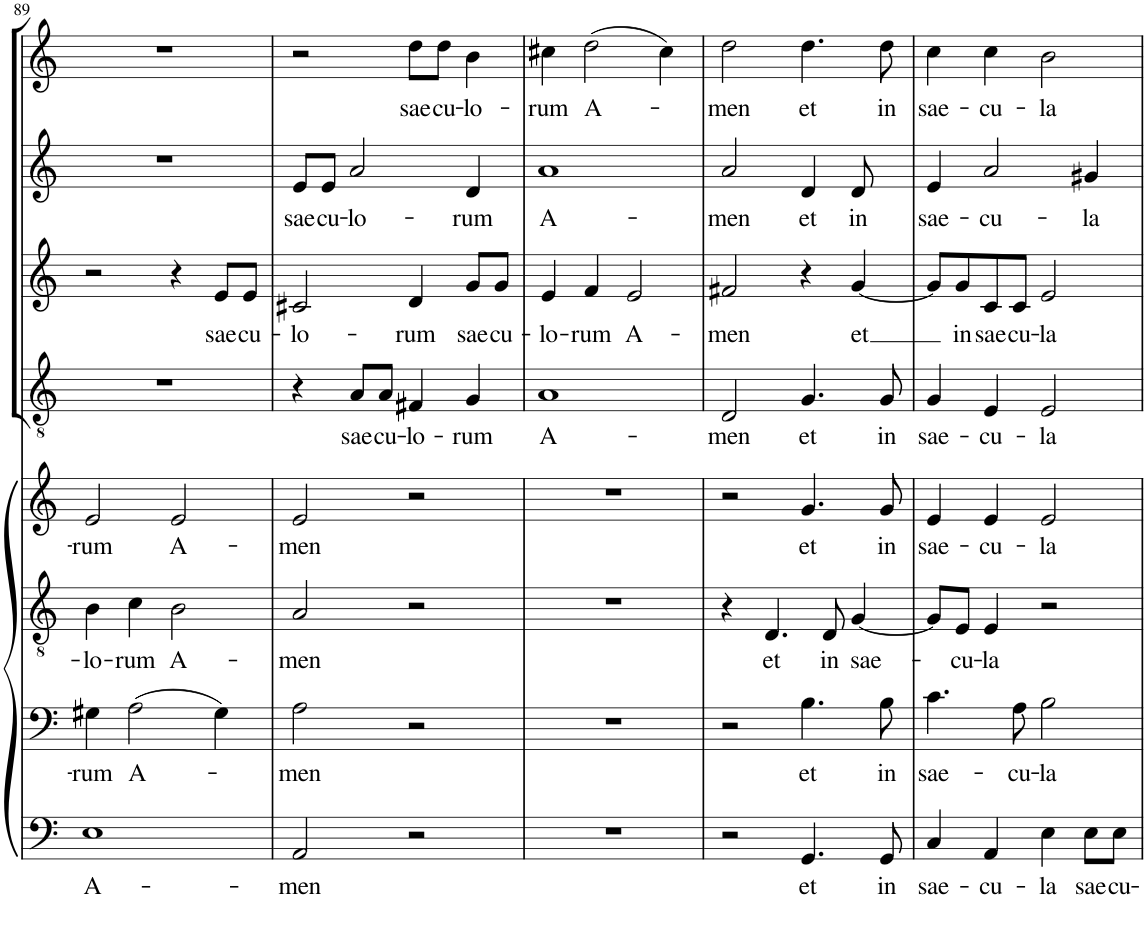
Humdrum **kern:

**kern	**text	**kern	**text	**kern	**text	**kern	**text	**kern	**text	**kern	**text	**kern	**text	**kern	**text
*part8	*part8	*part7	*part7	*part6	*part6	*part5	*part5	*part4	*part4	*part3	*part3	*part2	*part2	*part1	*part1
*staff8	*staff8	*staff7	*staff7	*staff6	*staff6	*staff5	*staff5	*staff4	*staff4	*staff3	*staff3	*staff2	*staff2	*staff1	*staff1
*I"Bass 2	*	*I"Bass 1	*	*I"Tenor	*	*I"Alto	*	*I"Tenor	*	*I"Alto	*	*I"Soprano 2	*	*I"Soprano 1	*
!!LO:PB:g=z
*clefF4	*	*clefF4	*	*clefGv2	*	*clefG2	*	*clefGv2	*	*clefG2	*	*clefG2	*	*clefG2	*
*k[]	*	*k[]	*	*k[]	*	*k[]	*	*k[]	*	*k[]	*	*k[]	*	*k[]	*
*M4/4	*	*M4/4	*	*M4/4	*	*M4/4	*	*M4/4	*	*M4/4	*	*M4/4	*	*M4/4	*
*met(c)	*	*met(c)	*	*met(c)	*	*met(c)	*	*met(c)	*	*met(c)	*	*met(c)	*	*met(c)	*
=89	=89	=89	=89	=89	=89	=89	=89	=89	=89	=89	=89	=89	=89	=89	=89
!	!LO:LY:b	!	!LO:LY:b	!	!LO:LY:b	!	!LO:LY:b	!	!	!	!	!	!	!	!
1E	A-	4G#X\	-rum	4B\	-lo-	2e/	-rum	1r	.	2r	.	1r	.	1r	.
!	!	!	!LO:LY:b	!	!LO:LY:b	!	!	!	!	!	!	!	!	!	!
.	.	(2A\	A-	4c\	-rum	.	.	.	.	.	.	.	.	.	.
!	!	!	!	!	!LO:LY:b	!	!LO:LY:b	!	!	!	!	!	!	!	!
.	.	.	.	2B\	A-	2e/	A-	.	.	4r	.	.	.	.	.
!	!	!	!	!	!	!	!	!	!	!	!LO:LY:b	!	!	!	!
.	.	4G#\)	.	.	.	.	.	.	.	8e/L	sae-	.	.	.	.
!	!	!	!	!	!	!	!	!	!	!	!LO:LY:b	!	!	!	!
.	.	.	.	.	.	.	.	.	.	8e/J	-cu-	.	.	.	.
=90	=90	=90	=90	=90	=90	=90	=90	=90	=90	=90	=90	=90	=90	=90	=90
!	!LO:LY:b	!	!LO:LY:b	!	!LO:LY:b	!	!LO:LY:b	!	!	!	!LO:LY:b	!	!LO:LY:b	!	!
2AA/	-men	2A\	-men	2A/	-men	2e/	-men	4r	.	2c#X/	-lo-	8e/L	sae-	2r	.
!	!	!	!	!	!	!	!	!	!	!	!	!	!LO:LY:b	!	!
.	.	.	.	.	.	.	.	.	.	.	.	8e/J	-cu-	.	.
!	!	!	!	!	!	!	!	!	!LO:LY:b	!	!	!	!LO:LY:b	!	!
.	.	.	.	.	.	.	.	8A/L	sae-	.	.	2a/	-lo-	.	.
!	!	!	!	!	!	!	!	!	!LO:LY:b	!	!	!	!	!	!
.	.	.	.	.	.	.	.	8A/J	-cu-	.	.	.	.	.	.
!	!	!	!	!	!	!	!	!	!LO:LY:b	!	!LO:LY:b	!	!	!	!LO:LY:b
2r	.	2r	.	2r	.	2r	.	4F#X/	-lo-	4d/	-rum	.	.	8dd\L	sae-
!	!	!	!	!	!	!	!	!	!	!	!	!	!	!	!LO:LY:b
.	.	.	.	.	.	.	.	.	.	.	.	.	.	8dd\J	-cu-
!	!	!	!	!	!	!	!	!	!LO:LY:b	!	!LO:LY:b	!	!LO:LY:b	!	!LO:LY:b
.	.	.	.	.	.	.	.	4G/	-rum	8g/L	sae-	4d/	-rum	4b\	-lo-
!	!	!	!	!	!	!	!	!	!	!	!LO:LY:b	!	!	!	!
.	.	.	.	.	.	.	.	.	.	8g/J	-cu-	.	.	.	.
=91	=91	=91	=91	=91	=91	=91	=91	=91	=91	=91	=91	=91	=91	=91	=91
!	!	!	!	!	!	!	!	!	!LO:LY:b	!	!LO:LY:b	!	!LO:LY:b	!	!LO:LY:b
1r	.	1r	.	1r	.	1r	.	1A	A-	4e/	-lo-	1a	A-	4cc#X\	-rum
!	!	!	!	!	!	!	!	!	!	!	!LO:LY:b	!	!	!	!LO:LY:b
.	.	.	.	.	.	.	.	.	.	4f/	-rum	.	.	(2dd\	A-
!	!	!	!	!	!	!	!	!	!	!	!LO:LY:b	!	!	!	!
.	.	.	.	.	.	.	.	.	.	2e/	A-	.	.	.	.
.	.	.	.	.	.	.	.	.	.	.	.	.	.	4cc#\)	.
=92	=92	=92	=92	=92	=92	=92	=92	=92	=92	=92	=92	=92	=92	=92	=92
!	!	!	!	!	!	!	!	!	!LO:LY:b	!	!LO:LY:b	!	!LO:LY:b	!	!LO:LY:b
2r	.	2r	.	4r	.	2r	.	2D/	-men	2f#X/	-men	2a/	-men	2dd\	-men
!	!	!	!	!	!LO:LY:b	!	!	!	!	!	!	!	!	!	!
.	.	.	.	4.D/	et	.	.	.	.	.	.	.	.	.	.
!	!LO:LY:b	!	!LO:LY:b	!	!	!	!LO:LY:b	!	!LO:LY:b	!	!	!	!LO:LY:b	!	!LO:LY:b
4.GG/	et	4.B\	et	.	.	4.g/	et	4.G/	et	4r	.	4d/	et	4.dd\	et
!	!	!	!	!	!LO:LY:b	!	!	!	!	!	!	!	!	!	!
.	.	.	.	8D/	in	.	.	.	.	.	.	.	.	.	.
!	!	!	!	!	!LO:LY:b	!	!	!	!	!	!LO:LY:b	!	!LO:LY:b	!	!
.	.	.	.	[4G/	sae-	.	.	.	.	[4g/	et	8d/	in	.	.
!	!LO:LY:b	!	!LO:LY:b	!	!	!	!LO:LY:b	!	!LO:LY:b	!	!	!	!	!	!LO:LY:b
8GG/	in	8B\	in	.	.	8g/	in	8G/	in	.	.	8ryy	.	8dd\	in
=93	=93	=93	=93	=93	=93	=93	=93	=93	=93	=93	=93	=93	=93	=93	=93
!	!LO:LY:b	!	!LO:LY:b	!	!	!	!LO:LY:b	!	!LO:LY:b	!	!	!	!LO:LY:b	!	!LO:LY:b
4C/	sae-	4.c\	sae-	8G/L]	.	4e/	sae-	4G/	sae-	8g/L]	.	4e/	sae-	4cc\	sae-
!	!	!	!	!	!LO:LY:b	!	!	!	!	!	!LO:LY:b	!	!	!	!
.	.	.	.	8E/J	-cu-	.	.	.	.	8g/	in	.	.	.	.
!	!LO:LY:b	!	!	!	!LO:LY:b	!	!LO:LY:b	!	!LO:LY:b	!	!LO:LY:b	!	!LO:LY:b	!	!LO:LY:b
4AA/	-cu-	.	.	4E/	-la	4e/	-cu-	4E/	-cu-	8c/	sae-	2a/	-cu-	4cc\	-cu-
!	!	!	!LO:LY:b	!	!	!	!	!	!	!	!LO:LY:b	!	!	!	!
.	.	8A\	-cu-	.	.	.	.	.	.	8c/J	-cu-	.	.	.	.
!	!LO:LY:b	!	!LO:LY:b	!	!	!	!LO:LY:b	!	!LO:LY:b	!	!LO:LY:b	!	!	!	!LO:LY:b
4E\	-la	2B\	-la	2r	.	2e/	-la	2E/	-la	2e/	-la	.	.	2b\	-la
!	!LO:LY:b	!	!	!	!	!	!	!	!	!	!	!	!LO:LY:b	!	!
8E\L	sae-	.	.	.	.	.	.	.	.	.	.	4g#X/	-la	.	.
!	!LO:LY:b	!	!	!	!	!	!	!	!	!	!	!	!	!	!
8E\J	-cu-	.	.	.	.	.	.	.	.	.	.	.	.	.	.
=	=	=	=	=	=	=	=	=	=	=	=	=	=	=	=
*-	*-	*-	*-	*-	*-	*-	*-	*-	*-	*-	*-	*-	*-	*-	*-
